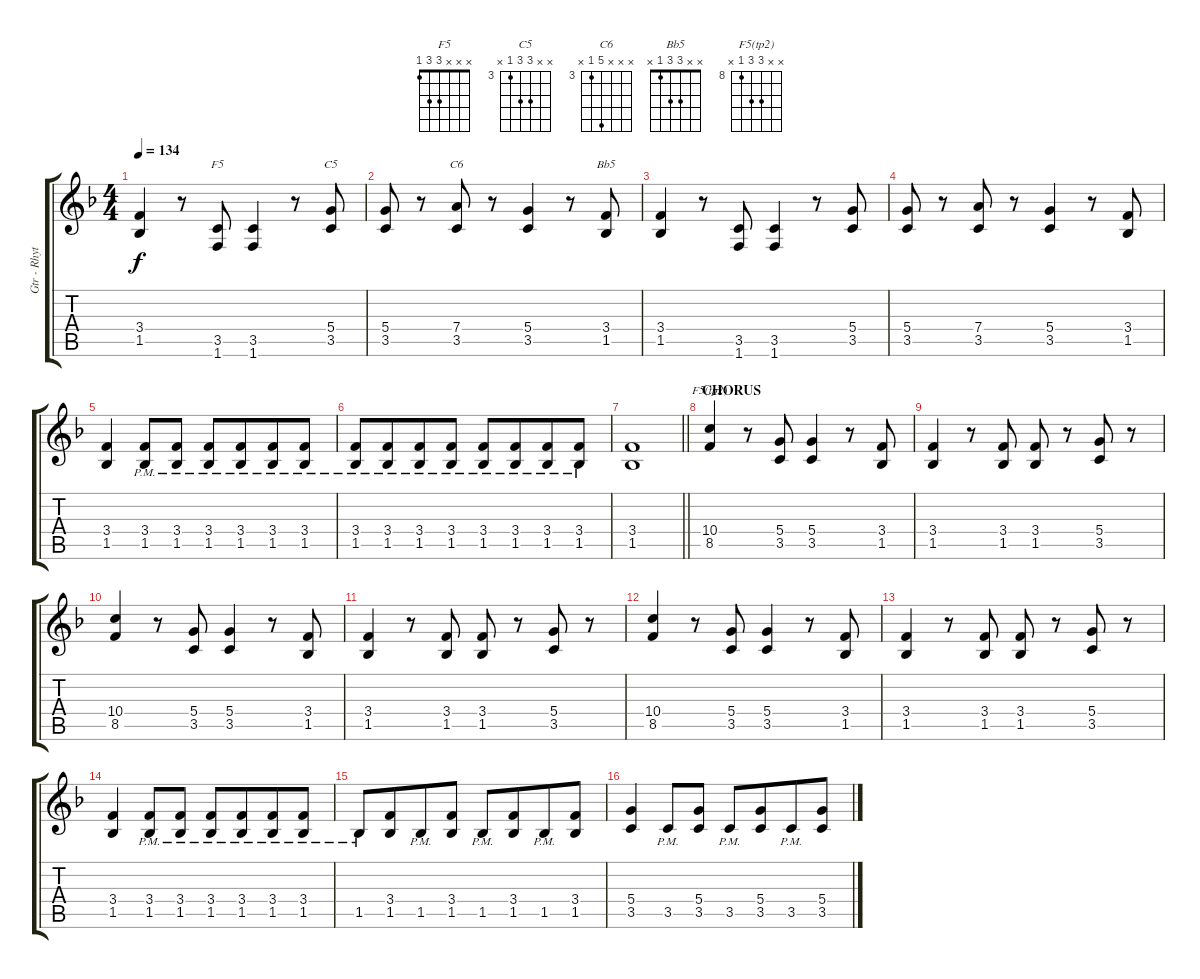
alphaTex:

\track ("Gtr - Rhythm" "Gtr - Rhyt") {instrument overdrivenguitar}
\staff {score tabs}
\tuning (E4 B3 G3 D3 A2 E2) {hide}
\chord ("F5" x x x 3 3 1)
\chord ("C5" x x 5 5 3 x) {firstfret 3}
\chord ("C6" x x x 7 3 x) {firstfret 3}
\chord ("Bb5" x x 3 3 1 x)
\chord ("F5(tp2)" x x 10 10 8 x) {firstfret 8}
\ts (4 4)
\tempo 134
\clef g2
\ks f
(3.4 1.5).4{dy f} r.8 (3.5 1.6).8{ch "F5"} (3.5 1.6).4 r.8 (5.4 3.5).8{ch "C5"} |
(5.4 3.5).8 r.8 (7.4 3.5).8{ch "C6"} r.8 (5.4 3.5).4 r.8 (3.4 1.5).8{ch "Bb5"} |
(3.4 1.5).4 r.8 (3.5 1.6).8 (3.5 1.6).4 r.8 (5.4 3.5).8 |
(5.4 3.5).8 r.8 (7.4 3.5).8 r.8 (5.4 3.5).4 r.8 (3.4 1.5).8 |
(3.4 1.5).4 (3.4{pm} 1.5{pm}).8 (3.4{pm} 1.5{pm}).8 (3.4{pm} 1.5{pm}).8 (3.4{pm} 1.5{pm}).8{beam merge} (3.4{pm} 1.5{pm}).8 (3.4{pm} 1.5{pm}).8 |
(3.4{pm} 1.5{pm}).8 (3.4{pm} 1.5{pm}).8{beam merge} (3.4{pm} 1.5{pm}).8 (3.4{pm} 1.5{pm}).8 (3.4{pm} 1.5{pm}).8 (3.4{pm} 1.5{pm}).8{beam merge} (3.4{pm} 1.5{pm}).8 (3.4{pm} 1.5{pm}).8 |
\barLineRight lightlight
(3.4 1.5).1 |
\section ("" "CHORUS")
(10.4 8.5).4{ch "F5(tp2)"} r.8 (5.4 3.5).8 (5.4 3.5).4 r.8 (3.4 1.5).8 |
(3.4 1.5).4 r.8 (3.4 1.5).8 (3.4 1.5).8 r.8 (5.4 3.5).8 r.8 |
(10.4 8.5).4 r.8 (5.4 3.5).8 (5.4 3.5).4 r.8 (3.4 1.5).8 |
(3.4 1.5).4 r.8 (3.4 1.5).8 (3.4 1.5).8 r.8 (5.4 3.5).8 r.8 |
(10.4 8.5).4 r.8 (5.4 3.5).8 (5.4 3.5).4 r.8 (3.4 1.5).8 |
(3.4 1.5).4 r.8 (3.4 1.5).8 (3.4 1.5).8 r.8 (5.4 3.5).8 r.8 |
(3.4 1.5).4 (3.4{pm} 1.5{pm}).8 (3.4{pm} 1.5{pm}).8 (3.4{pm} 1.5{pm}).8 (3.4{pm} 1.5{pm}).8{beam merge} (3.4{pm} 1.5{pm}).8 (3.4{pm} 1.5{pm}).8 |
1.5{pm}.8 (3.4 1.5).8{beam merge} 1.5{pm}.8 (3.4 1.5).8 1.5{pm}.8 (3.4 1.5).8{beam merge} 1.5{pm}.8 (3.4 1.5).8 |
(5.4 3.5).4{beam merge} 3.5{pm}.8 (5.4 3.5).8 3.5{pm}.8 (5.4 3.5).8{beam merge} 3.5{pm}.8 (5.4 3.5).8
